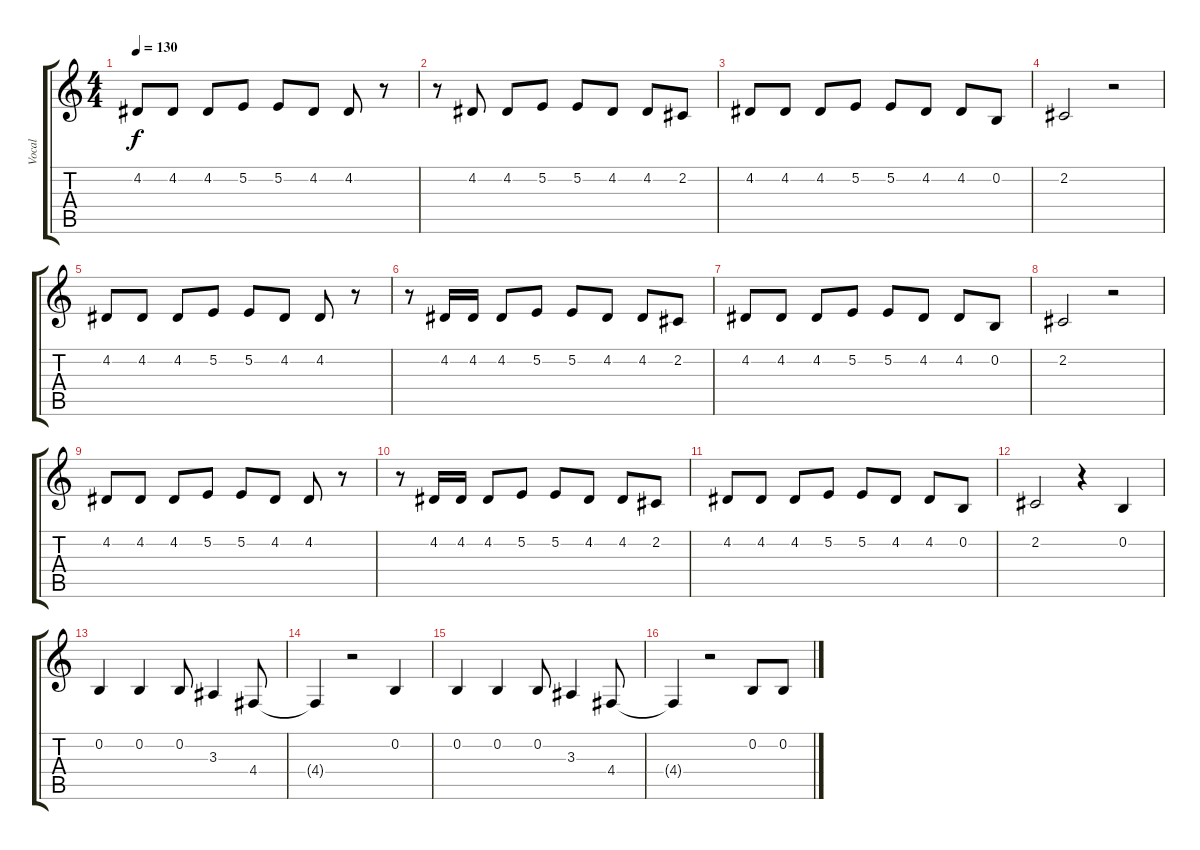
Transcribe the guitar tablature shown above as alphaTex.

\track ("Vocal" "Vocal") {instrument clarinet}
\staff {score tabs}
\tuning (E4 B3 G3 D3 A2 E2) {hide}
\ts (4 4)
\tempo 130
\clef g2
\ks c
4.2.8{dy f} 4.2.8 4.2.8 5.2.8 5.2.8 4.2.8 4.2.8 r.8 |
r.8 4.2.8 4.2.8 5.2.8 5.2.8 4.2.8 4.2.8 2.2.8 |
4.2.8 4.2.8 4.2.8 5.2.8 5.2.8 4.2.8 4.2.8 0.2.8 |
2.2.2 r.2 |
4.2.8 4.2.8 4.2.8 5.2.8 5.2.8 4.2.8 4.2.8 r.8 |
r.8 4.2.16 4.2.16 4.2.8 5.2.8 5.2.8 4.2.8 4.2.8 2.2.8 |
4.2.8 4.2.8 4.2.8 5.2.8 5.2.8 4.2.8 4.2.8 0.2.8 |
2.2.2 r.2 |
4.2.8 4.2.8 4.2.8 5.2.8 5.2.8 4.2.8 4.2.8 r.8 |
r.8 4.2.16 4.2.16 4.2.8 5.2.8 5.2.8 4.2.8 4.2.8 2.2.8 |
4.2.8 4.2.8 4.2.8 5.2.8 5.2.8 4.2.8 4.2.8 0.2.8 |
2.2.2 r.4 0.2.4 |
0.2.4 0.2.4 0.2.8 3.3.4 4.4.8 |
4.4{t}.4 r.2 0.2.4 |
0.2.4 0.2.4 0.2.8 3.3.4 4.4.8 |
4.4{t}.4 r.2 0.2.8 0.2.8
